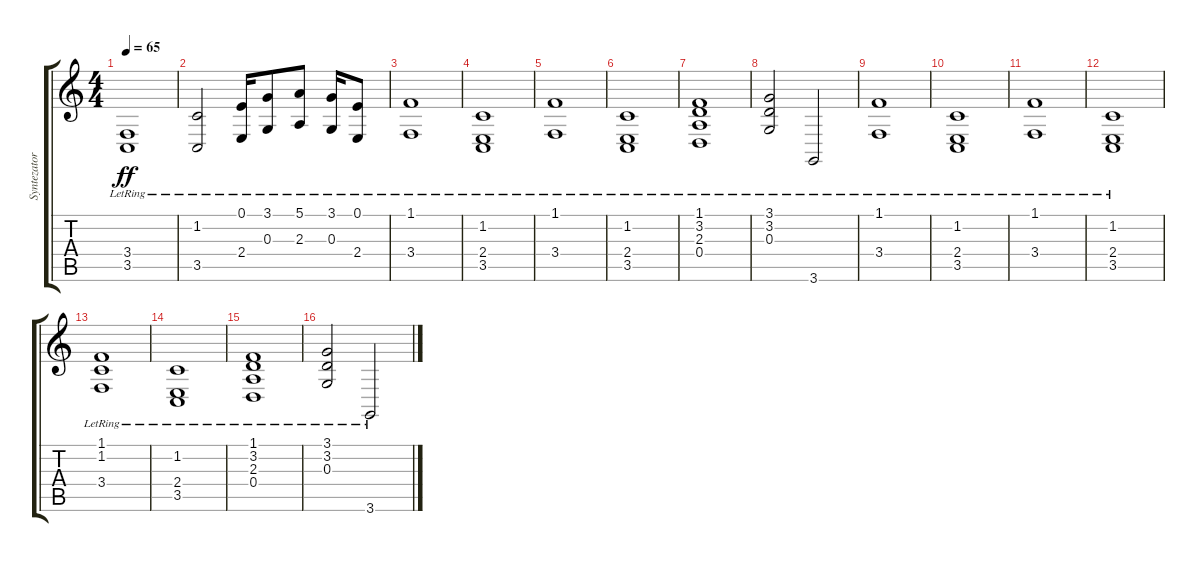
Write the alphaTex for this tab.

\track ("Syntezator strun 2" "Syntezator") {instrument synthstrings2}
\staff {score tabs}
\tuning (E4 B3 G3 D3 A2 E2) {hide}
\ts (4 4)
\tempo 65
\clef g2
\ks c
(3.4{lr} 3.5{t}).1{dy ff} |
(1.2{lr} 3.5{lr}).2 (0.1{lr} 2.4{lr}).16 (3.1{lr} 0.3{lr}).8 (5.1{lr} 2.3{lr}).8 (3.1{lr} 0.3{lr}).16 (0.1{lr} 2.4{lr}).8 |
(1.1{lr} 3.4{lr}).1 |
(1.2{lr} 2.4{lr} 3.5{lr}).1 |
(1.1{lr} 3.4{lr}).1 |
(1.2{lr} 2.4{lr} 3.5{lr}).1 |
(1.1{lr} 3.2{lr} 2.3{lr} 0.4{lr}).1 |
(3.1{lr} 3.2{lr} 0.3{lr}).2 3.6{lr}.2 |
(1.1{lr} 3.4{lr}).1 |
(1.2{lr} 2.4{lr} 3.5{lr}).1 |
(1.1{lr} 3.4{lr}).1 |
(1.2{lr} 2.4{lr} 3.5{lr}).1 |
(1.1{lr} 1.2{lr} 3.4{lr}).1 |
(1.2{lr} 2.4{lr} 3.5{lr}).1 |
(1.1{lr} 3.2{lr} 2.3{lr} 0.4{lr}).1 |
(3.1{lr} 3.2{lr} 0.3{lr}).2 3.6{lr}.2
